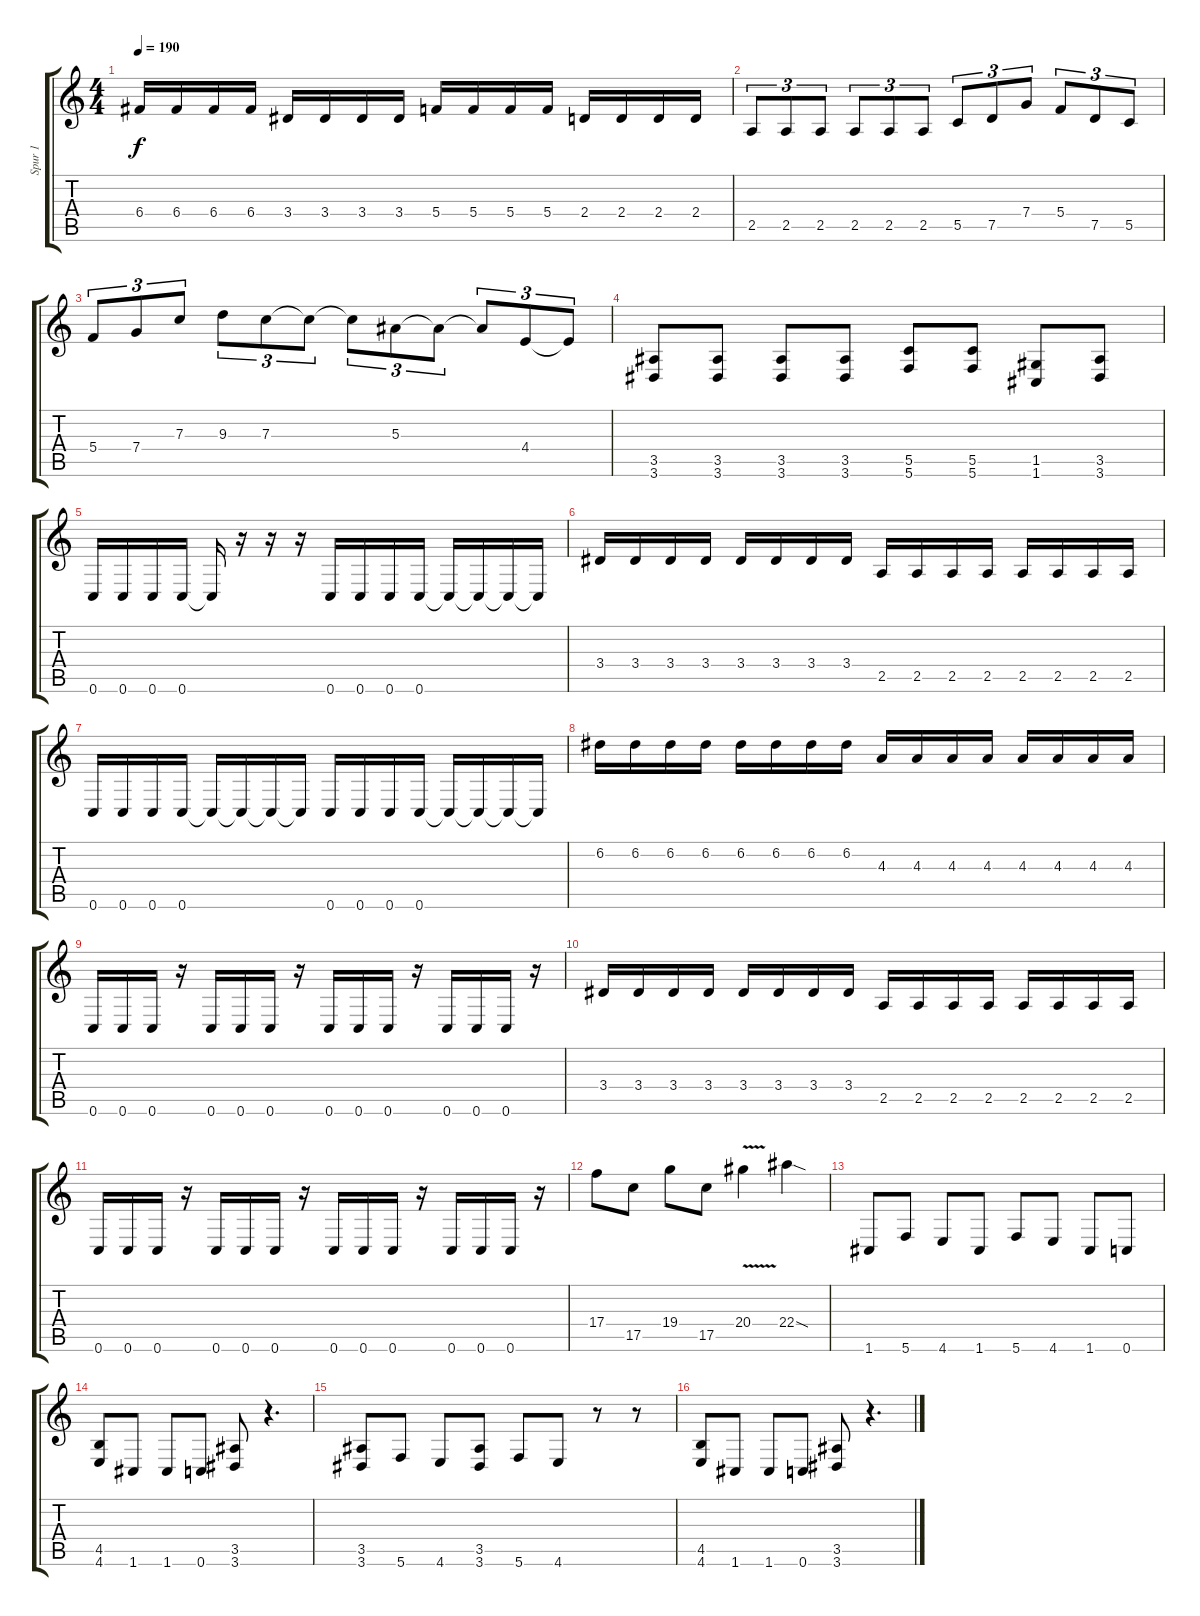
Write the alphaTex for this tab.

\track ("Spur 1" "Spur 1") {instrument distortionguitar}
\staff {score tabs}
\tuning (D4 A3 F3 C3 G2 C2) {hide}
\ts (4 4)
\tempo 190
\clef g2
\ks c
6.4.16{dy f} 6.4.16 6.4.16 6.4.16 3.4.16 3.4.16 3.4.16 3.4.16 5.4.16 5.4.16 5.4.16 5.4.16 2.4.16 2.4.16 2.4.16 2.4.16 |
2.5.8{tu (3 2)} 2.5.8{tu (3 2)} 2.5.8{tu (3 2)} 2.5.8{tu (3 2)} 2.5.8{tu (3 2)} 2.5.8{tu (3 2)} 5.5.8{tu (3 2)} 7.5.8{tu (3 2)} 7.4.8{tu (3 2)} 5.4.8{tu (3 2)} 7.5.8{tu (3 2)} 5.5.8{tu (3 2)} |
5.4.8{tu (3 2)} 7.4.8{tu (3 2)} 7.3.8{tu (3 2)} 9.3.8{tu (3 2)} 7.3.8{tu (3 2)} 7.3{t}.8{tu (3 2)} 7.3{t}.8{tu (3 2)} 5.3.8{tu (3 2)} 5.3{t}.8{tu (3 2)} 5.3{t}.8{tu (3 2)} 4.4.8{tu (3 2)} 4.4{t}.8{tu (3 2)} |
(3.5 3.6).8 (3.5 3.6).8 (3.5 3.6).8 (3.5 3.6).8 (5.5 5.6).8 (5.5 5.6).8 (1.5 1.6).8 (3.5 3.6).8 |
0.6.16 0.6.16 0.6.16 0.6.16 0.6{t}.16 r.16 r.16 r.16 0.6.16 0.6.16 0.6.16 0.6.16 0.6{t}.16 0.6{t}.16 0.6{t}.16 0.6{t}.16 |
3.4.16 3.4.16 3.4.16 3.4.16 3.4.16 3.4.16 3.4.16 3.4.16 2.5.16 2.5.16 2.5.16 2.5.16 2.5.16 2.5.16 2.5.16 2.5.16 |
0.6.16 0.6.16 0.6.16 0.6.16 0.6{t}.16 0.6{t}.16 0.6{t}.16 0.6{t}.16 0.6.16 0.6.16 0.6.16 0.6.16 0.6{t}.16 0.6{t}.16 0.6{t}.16 0.6{t}.16 |
6.2.16 6.2.16 6.2.16 6.2.16 6.2.16 6.2.16 6.2.16 6.2.16 4.3.16 4.3.16 4.3.16 4.3.16 4.3.16 4.3.16 4.3.16 4.3.16 |
0.6.16 0.6.16 0.6.16 r.16 0.6.16 0.6.16 0.6.16 r.16 0.6.16 0.6.16 0.6.16 r.16 0.6.16 0.6.16 0.6.16 r.16 |
3.4.16 3.4.16 3.4.16 3.4.16 3.4.16 3.4.16 3.4.16 3.4.16 2.5.16 2.5.16 2.5.16 2.5.16 2.5.16 2.5.16 2.5.16 2.5.16 |
0.6.16 0.6.16 0.6.16 r.16 0.6.16 0.6.16 0.6.16 r.16 0.6.16 0.6.16 0.6.16 r.16 0.6.16 0.6.16 0.6.16 r.16 |
17.4.8 17.5.8 19.4.8 17.5.8 20.4{v}.4 22.4{sod}.4 |
1.6.8 5.6.8 4.6.8 1.6.8 5.6.8 4.6.8 1.6.8 0.6.8 |
(4.5 4.6).8 1.6.8 1.6.8 0.6.8 (3.5 3.6).8 r.4{d} |
(3.5 3.6).8 5.6.8 4.6.8 (3.5 3.6).8 5.6.8 4.6.8 r.8 r.8 |
(4.5 4.6).8 1.6.8 1.6.8 0.6.8 (3.5 3.6).8 r.4{d}
